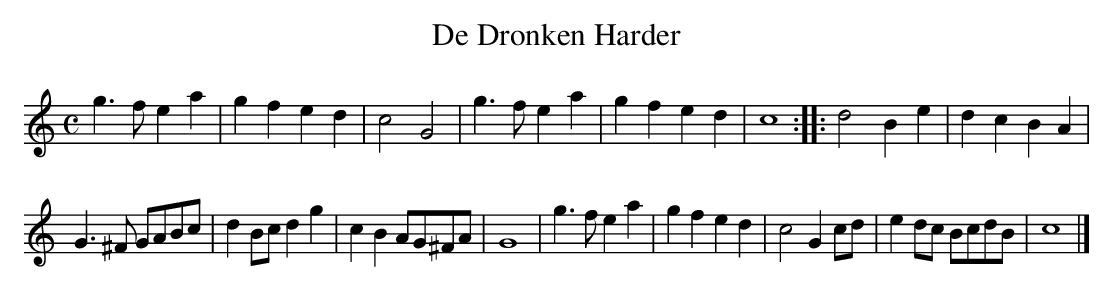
X:1
T:De Dronken Harder
M:C
K:Cmaj
g3fe2a2|g2f2e2d2|c4G4|g3fe2a2|g2f2e2d2|c8:||:d4B2e2|d2c2B2A2|
G3^F GABc|d2Bcd2g2|c2B2AG^FA|G8|g3fe2a2|g2f2e2d2|c4G2cd|e2dc BcdB|c8|]
